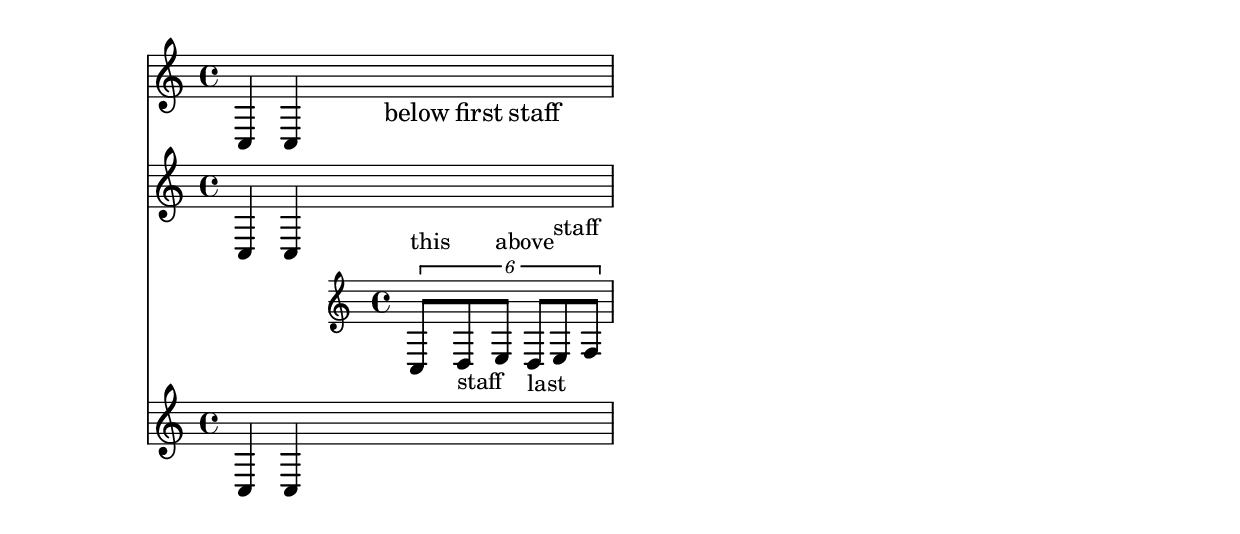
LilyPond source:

%% Do not edit this file; it is auto-generated from LSR!
%% Tags: vocal-music, tweaks-and-overrides, spacing
\version "2.11.35"

\header { texidoc = "
This snippet shows of to use the @code{alignBelowContext} and
@code{alignAboveContext} properties, which may be needed for text
elements (e.g. lyrics) positioning, but also for musical contents such
as ossias.
" }
% begin verbatim
\paper {
  ragged-right = ##t
}

\relative <<
  \new Staff = "1" { c4 c s2 }
  \new Staff = "2" { c4  c s2 }
  \new Staff = "3" { c4  c s2 }
  { \skip 2
    <<
      \lyrics {
	\set alignBelowContext = #"1"
	below8 first staff
      }
      \new Staff {
	\set Staff.alignAboveContext = #"3"
	\times 4/6 {
	  \override TextScript #'padding = #3
	  c8^"this" d_"staff" e^"above" d_"last" e^"staff" f
	}
      }
    >> }
>>
